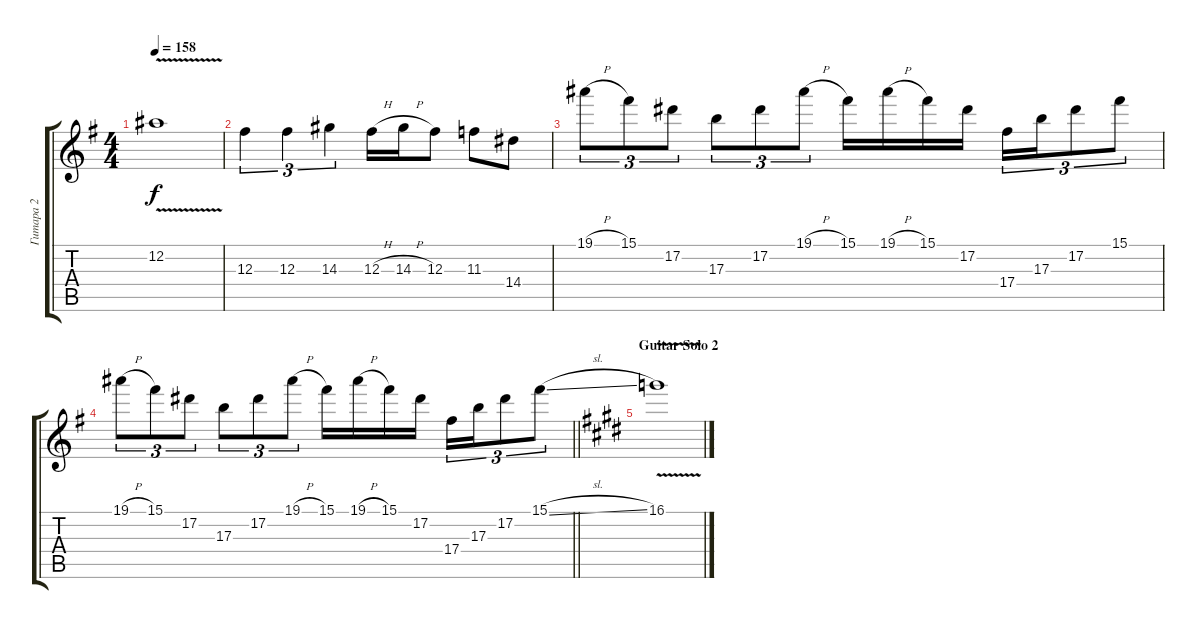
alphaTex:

\track ("Гитара 2" "Гитара 2") {instrument distortionguitar}
\staff {score tabs}
\tuning (Eb4 Bb3 Gb3 Db3 Ab2 Eb2) {hide}
\ts (4 4)
\tempo 158
\clef g2
\ks eminor
12.2{v}.1{dy f} |
12.3.4{tu (3 2)} 12.3.4{tu (3 2)} 14.3.4{tu (3 2)} 12.3{h}.16 14.3{h}.16 12.3.8 11.3.8 14.4.8 |
19.1{h}.8{tu (3 2)} 15.1.8{tu (3 2)} 17.2.8{tu (3 2)} 17.3.8{tu (3 2)} 17.2.8{tu (3 2)} 19.1{h}.8{tu (3 2)} 15.1.16 19.1{h}.16 15.1.16 17.2.16 17.4.16{tu (3 2)} 17.3.16{tu (3 2)} 17.2.8{tu (3 2)} 15.1.8{tu (3 2)} |
\barLineRight lightlight
19.1{h}.8{tu (3 2)} 15.1.8{tu (3 2)} 17.2.8{tu (3 2)} 17.3.8{tu (3 2)} 17.2.8{tu (3 2)} 19.1{h}.8{tu (3 2)} 15.1.16 19.1{h}.16 15.1.16 17.2.16 17.4.16{tu (3 2)} 17.3.16{tu (3 2)} 17.2.8{tu (3 2)} 15.1{sl}.8{tu (3 2)} |
\section ("" "Guitar Solo 2")
\ks c#minor
16.1{v}.1{volume 0}
